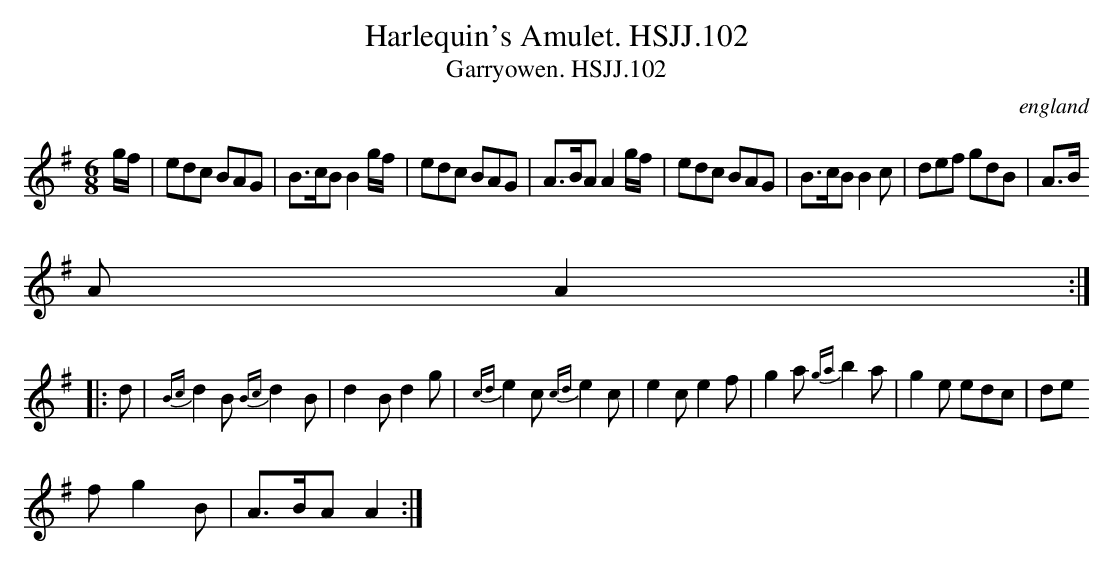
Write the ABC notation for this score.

X:1
T:Harlequin's Amulet. HSJJ.102
T:Garryowen. HSJJ.102
O:england
M:6/8
L:1/8
K:G
g/f/|edc BAG|B>cB B2g/f/|edc BAG|A>BAA2g/f/|edc BAG|B>cBB2c|def gdB|A>B
A
A2:|
|:d|{Bc}d2B{Bc}d2-B|d2-Bd2g|{cd}e2c{cd}e2c|e2ce2f|g2a{ga}b2a|g2e edc|de
f
g2B|A>BA A2:|]
